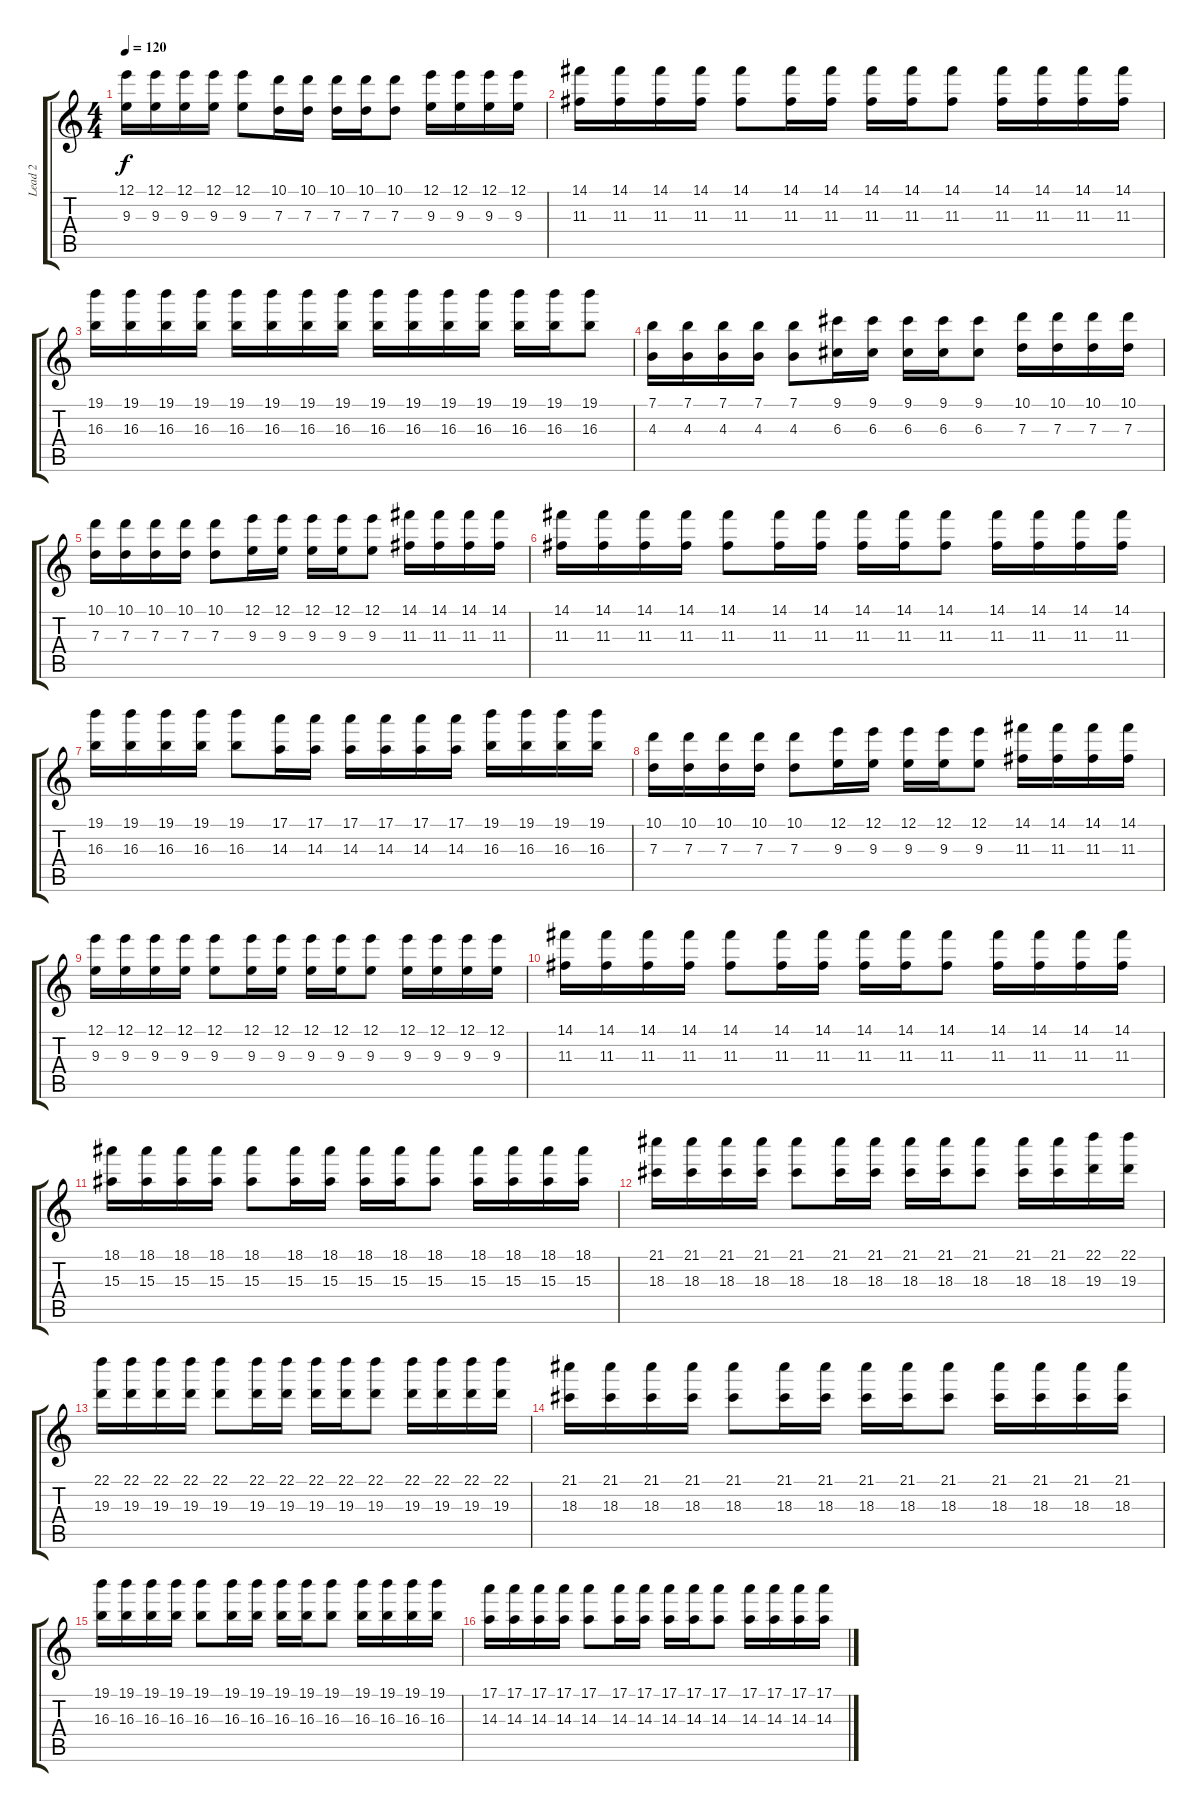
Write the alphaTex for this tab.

\track ("Lead 2 " "Lead 2 ") {instrument distortionguitar}
\staff {score tabs}
\tuning (E4 B3 G3 D3 A2 E2) {hide}
\ts (4 4)
\tempo 120
\clef g2
\ks c
(12.1 9.3).16{dy f} (12.1 9.3).16 (12.1 9.3).16 (12.1 9.3).16 (12.1 9.3).8 (10.1 7.3).16 (10.1 7.3).16 (10.1 7.3).16 (10.1 7.3).16 (10.1 7.3).8 (12.1 9.3).16 (12.1 9.3).16 (12.1 9.3).16 (12.1 9.3).16 |
(14.1 11.3).16 (14.1 11.3).16 (14.1 11.3).16 (14.1 11.3).16 (14.1 11.3).8 (14.1 11.3).16 (14.1 11.3).16 (14.1 11.3).16 (14.1 11.3).16 (14.1 11.3).8 (14.1 11.3).16 (14.1 11.3).16 (14.1 11.3).16 (14.1 11.3).16 |
(19.1 16.3).16 (19.1 16.3).16 (19.1 16.3).16 (19.1 16.3).16 (19.1 16.3).16 (19.1 16.3).16 (19.1 16.3).16 (19.1 16.3).16 (19.1 16.3).16 (19.1 16.3).16 (19.1 16.3).16 (19.1 16.3).16 (19.1 16.3).16 (19.1 16.3).16 (19.1 16.3).8 |
(7.1 4.3).16 (7.1 4.3).16 (7.1 4.3).16 (7.1 4.3).16 (7.1 4.3).8 (9.1 6.3).16 (9.1 6.3).16 (9.1 6.3).16 (9.1 6.3).16 (9.1 6.3).8 (10.1 7.3).16 (10.1 7.3).16 (10.1 7.3).16 (10.1 7.3).16 |
(10.1 7.3).16 (10.1 7.3).16 (10.1 7.3).16 (10.1 7.3).16 (10.1 7.3).8 (12.1 9.3).16 (12.1 9.3).16 (12.1 9.3).16 (12.1 9.3).16 (12.1 9.3).8 (14.1 11.3).16 (14.1 11.3).16 (14.1 11.3).16 (14.1 11.3).16 |
(14.1 11.3).16 (14.1 11.3).16 (14.1 11.3).16 (14.1 11.3).16 (14.1 11.3).8 (14.1 11.3).16 (14.1 11.3).16 (14.1 11.3).16 (14.1 11.3).16 (14.1 11.3).8 (14.1 11.3).16 (14.1 11.3).16 (14.1 11.3).16 (14.1 11.3).16 |
(19.1 16.3).16 (19.1 16.3).16 (19.1 16.3).16 (19.1 16.3).16 (19.1 16.3).8 (17.1 14.3).16 (17.1 14.3).16 (17.1 14.3).16 (17.1 14.3).16 (17.1 14.3).16 (17.1 14.3).16 (19.1 16.3).16 (19.1 16.3).16 (19.1 16.3).16 (19.1 16.3).16 |
(10.1 7.3).16 (10.1 7.3).16 (10.1 7.3).16 (10.1 7.3).16 (10.1 7.3).8 (12.1 9.3).16 (12.1 9.3).16 (12.1 9.3).16 (12.1 9.3).16 (12.1 9.3).8 (14.1 11.3).16 (14.1 11.3).16 (14.1 11.3).16 (14.1 11.3).16 |
(12.1 9.3).16 (12.1 9.3).16 (12.1 9.3).16 (12.1 9.3).16 (12.1 9.3).8 (12.1 9.3).16 (12.1 9.3).16 (12.1 9.3).16 (12.1 9.3).16 (12.1 9.3).8 (12.1 9.3).16 (12.1 9.3).16 (12.1 9.3).16 (12.1 9.3).16 |
(14.1 11.3).16 (14.1 11.3).16 (14.1 11.3).16 (14.1 11.3).16 (14.1 11.3).8 (14.1 11.3).16 (14.1 11.3).16 (14.1 11.3).16 (14.1 11.3).16 (14.1 11.3).8 (14.1 11.3).16 (14.1 11.3).16 (14.1 11.3).16 (14.1 11.3).16 |
(18.1 15.3).16 (18.1 15.3).16 (18.1 15.3).16 (18.1 15.3).16 (18.1 15.3).8 (18.1 15.3).16 (18.1 15.3).16 (18.1 15.3).16 (18.1 15.3).16 (18.1 15.3).8 (18.1 15.3).16 (18.1 15.3).16 (18.1 15.3).16 (18.1 15.3).16 |
(21.1 18.3).16 (21.1 18.3).16 (21.1 18.3).16 (21.1 18.3).16 (21.1 18.3).8 (21.1 18.3).16 (21.1 18.3).16 (21.1 18.3).16 (21.1 18.3).16 (21.1 18.3).8 (21.1 18.3).16 (21.1 18.3).16 (22.1 19.3).16 (22.1 19.3).16 |
(22.1 19.3).16 (22.1 19.3).16 (22.1 19.3).16 (22.1 19.3).16 (22.1 19.3).8 (22.1 19.3).16 (22.1 19.3).16 (22.1 19.3).16 (22.1 19.3).16 (22.1 19.3).8 (22.1 19.3).16 (22.1 19.3).16 (22.1 19.3).16 (22.1 19.3).16 |
(21.1 18.3).16 (21.1 18.3).16 (21.1 18.3).16 (21.1 18.3).16 (21.1 18.3).8 (21.1 18.3).16 (21.1 18.3).16 (21.1 18.3).16 (21.1 18.3).16 (21.1 18.3).8 (21.1 18.3).16 (21.1 18.3).16 (21.1 18.3).16 (21.1 18.3).16 |
(19.1 16.3).16 (19.1 16.3).16 (19.1 16.3).16 (19.1 16.3).16 (19.1 16.3).8 (19.1 16.3).16 (19.1 16.3).16 (19.1 16.3).16 (19.1 16.3).16 (19.1 16.3).8 (19.1 16.3).16 (19.1 16.3).16 (19.1 16.3).16 (19.1 16.3).16 |
(17.1 14.3).16 (17.1 14.3).16 (17.1 14.3).16 (17.1 14.3).16 (17.1 14.3).8 (17.1 14.3).16 (17.1 14.3).16 (17.1 14.3).16 (17.1 14.3).16 (17.1 14.3).8 (17.1 14.3).16 (17.1 14.3).16 (17.1 14.3).16 (17.1 14.3).16
